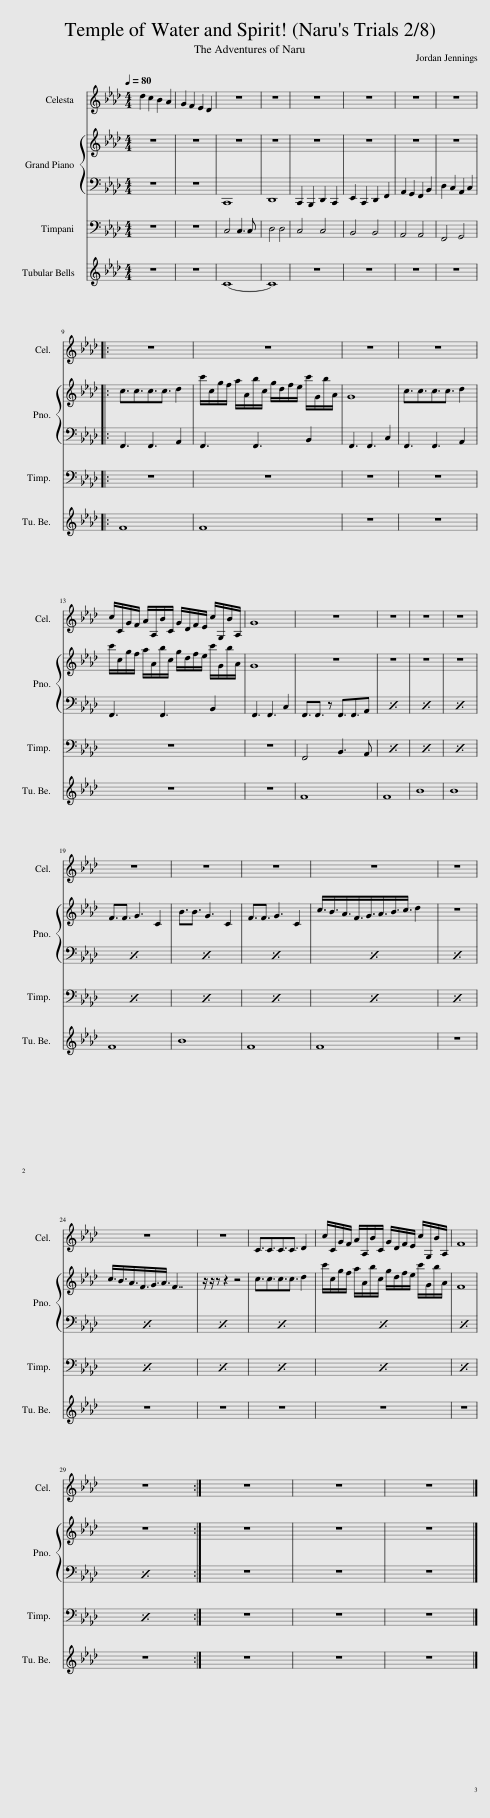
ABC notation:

X:1
%%score 1 { 2 | 3 } 4 5
L:1/8
Q:1/4=80
M:4/4
I:linebreak $
K:Ab
V:1 treble transpose=12
V:2 treble
V:3 bass
V:4 bass
V:5 treble
V:1
 d2 c2 B2 A2 | G2 F2 E2 D2 | z8 | z8 | z8 | %5
 z8 | z8 | z8 |:$ z8 | z8 | %10
 z8 | z8 |$ c/C/G/F/ A/A,/B/C/ G/D/F/E/ c/G,/B/A,/ | G8 | z8 | %15
 z8 | z8 | z8 |$ z8 | z8 | %20
 z8 | z8 | z8 |$ z8 | z8 | %25
 C3/2C3/2C3/2C3/2 D2 | c/C/G/F/ A/A,/B/C/ G/D/F/E/ c/G,/B/A,/ | F8 |$ z8 :| z8 | %30
 z8 | z8 |] %32
V:2
 z8 | z8 | z8 | z8 | z8 | %5
 z8 | z8 | z8 |:$ c3/2c3/2c3/2c3/2 d2 | c'/c/g/f/ a/A/b/c/ g/d/f/e/ c'/G/b/A/ | %10
 G8 | c3/2c3/2c3/2c3/2 d2 |$ c'/c/g/f/ a/A/b/c/ g/d/f/e/ c'/G/b/A/ | G8 | z8 | %15
 z8 | z8 | z8 |$ F3/2F3/2 G3 C2 | B3/2B3/2 G3 C2 | %20
 F3/2F3/2 G3 C2 | c3/4B3/4A3/4F3/4G3/4A3/4B3/4c3/4 d2 | z8 |$ c3/4B3/4A3/4F3/4G3/4A3/4 F7/2 | z/ z/ z z2 z4 | %25
 c3/2c3/2c3/2c3/2 d2 | c'/c/g/f/ a/A/b/c/ g/d/f/e/ c'/G/b/A/ | F8 |$ z8 :| z8 | %30
 z8 | z8 |] %32
V:3
 z8 | z8 | C,,8 | D,,8 | C,,2 B,,,2 D,,2 C,,2 | %5
 E,,2 C,,2 D,,2 F,,2 | A,,2 G,,2 F,,2 B,,2 | D,2 C,2 A,,2 C,2 |:$ F,,3 F,,3 A,,2 | F,,3 F,,3 B,,2 | %10
 F,,3 F,,3 C,2 | F,,3 F,,3 A,,2 |$ F,,3 F,,3 B,,2 | F,,3 F,,3 C,2 | F,,3/2F,,3/2 z F,,3/2F,,3/2A,, | %15
 x8 | x8 | x8 |$ x8 | x8 | %20
 x8 | x8 | x8 |$ x8 | x8 | %25
 x8 | x8 | x8 |$ x8 :| z8 | %30
 z8 | z8 |] %32
V:4
 z8 | z8 | C,4 C,3 C, | D,4 D,4 | C,4 C,4 | %5
 B,,4 B,,4 | A,,4 A,,4 | F,,4 G,,4 |:$ z8 | z8 | %10
 z8 | z8 |$ z8 | z8 | F,,4 B,,3 A,, | %15
 x8 | x8 | x8 |$ x8 | x8 | %20
 x8 | x8 | x8 |$ x8 | x8 | %25
 x8 | x8 | x8 |$ x8 :| z8 | %30
 z8 | z8 |] %32
V:5
 z8 | z8 | C8- | C8 | z8 | %5
 z8 | z8 | z8 |:$ F8 | F8 | %10
 z8 | z8 |$ z8 | z8 | F8 | %15
 F8 | B8 | B8 |$ F8 | B8 | %20
 F8 | F8 | z8 |$ z8 | z8 | %25
 z8 | z8 | z8 |$ z8 :| z8 | %30
 z8 | z8 |] %32
